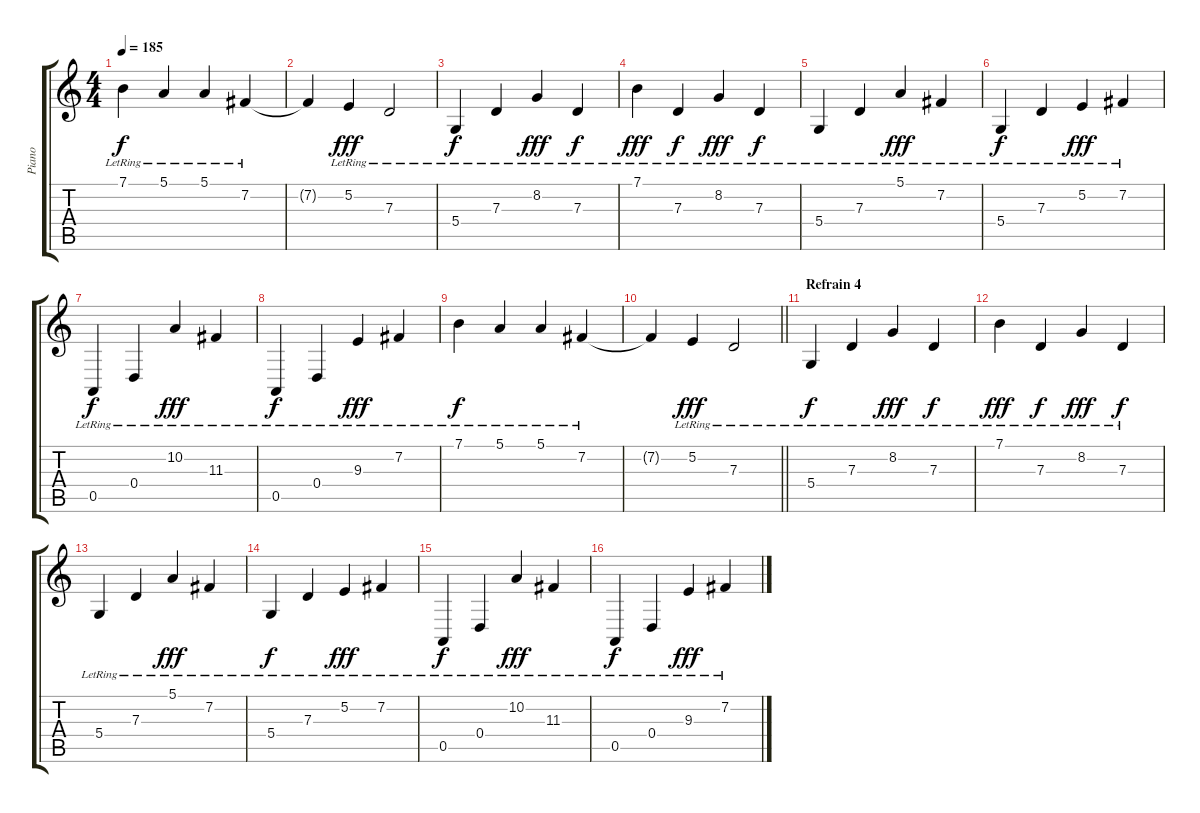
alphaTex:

\track ("Piano" "Piano") {instrument brightacousticpiano}
\staff {score tabs}
\tuning (E4 B3 G3 D3 A2 E2) {hide}
\ts (4 4)
\tempo 185
\clef g2
\ks c
7.1{lr}.4{dy f} 5.1{lr}.4 5.1{lr}.4 7.2{lr}.4 |
7.2{t}.4 5.2{lr}.4{dy fff} 7.3{lr}.2 |
5.4{lr}.4{dy f} 7.3{lr}.4 8.2{lr}.4{dy fff} 7.3{lr}.4{dy f} |
7.1{lr}.4{dy fff} 7.3{lr}.4{dy f} 8.2{lr}.4{dy fff} 7.3{lr}.4{dy f} |
5.4{lr}.4 7.3{lr}.4 5.1{lr}.4{dy fff} 7.2{lr}.4 |
5.4{lr}.4{dy f} 7.3{lr}.4 5.2{lr}.4{dy fff} 7.2{lr}.4 |
0.5{lr}.4{dy f} 0.4{lr}.4 10.2{lr}.4{dy fff} 11.3{lr}.4 |
0.5{lr}.4{dy f} 0.4{lr}.4 9.3{lr}.4{dy fff} 7.2{lr}.4 |
7.1{lr}.4{dy f} 5.1{lr}.4 5.1{lr}.4 7.2{lr}.4 |
\barLineRight lightlight
7.2{t}.4 5.2{lr}.4{dy fff} 7.3{lr}.2 |
\section ("" "Refrain 4")
5.4{lr}.4{dy f} 7.3{lr}.4 8.2{lr}.4{dy fff} 7.3{lr}.4{dy f} |
7.1{lr}.4{dy fff} 7.3{lr}.4{dy f} 8.2{lr}.4{dy fff} 7.3{lr}.4{dy f} |
5.4{lr}.4 7.3{lr}.4 5.1{lr}.4{dy fff} 7.2{lr}.4 |
5.4{lr}.4{dy f} 7.3{lr}.4 5.2{lr}.4{dy fff} 7.2{lr}.4 |
0.5{lr}.4{dy f} 0.4{lr}.4 10.2{lr}.4{dy fff} 11.3{lr}.4 |
0.5{lr}.4{dy f} 0.4{lr}.4 9.3{lr}.4{dy fff} 7.2{lr}.4
